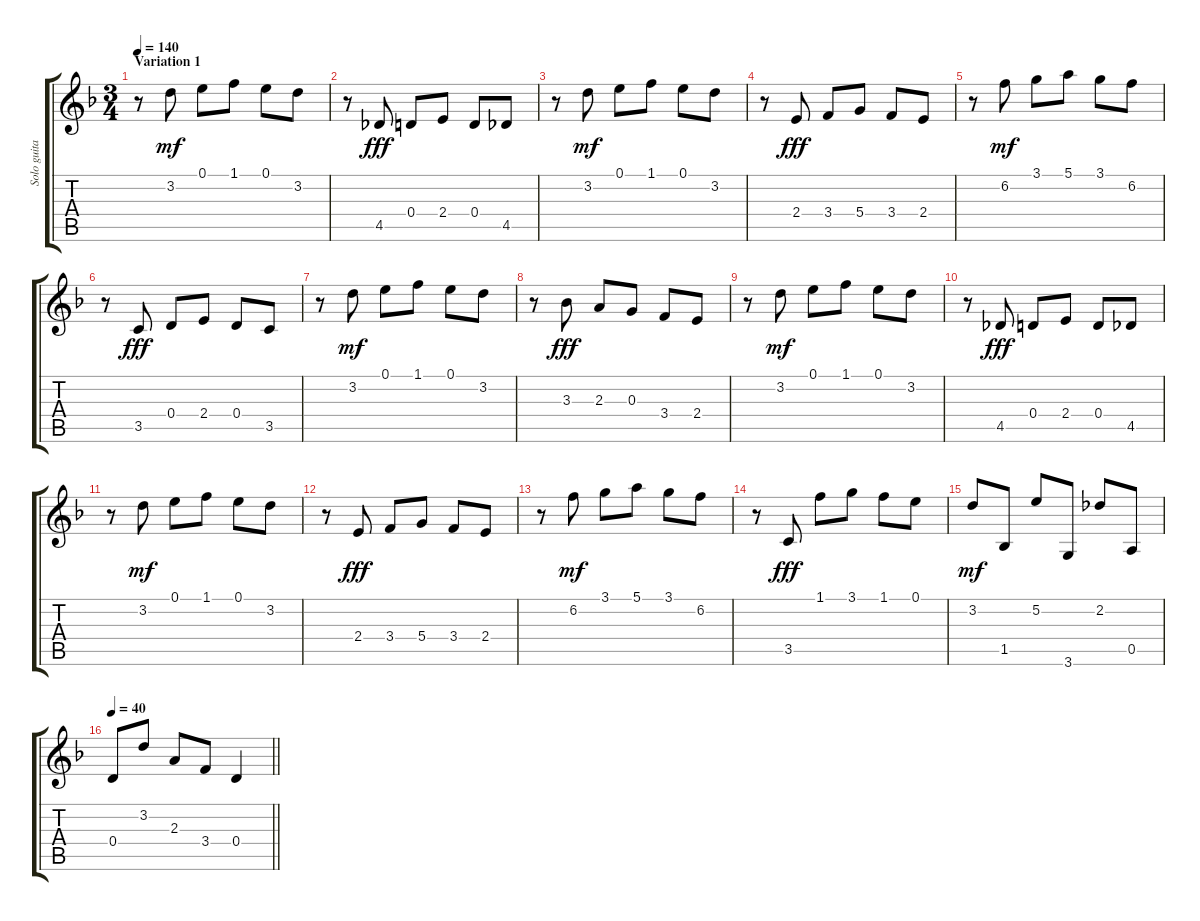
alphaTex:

\track ("Solo guitar" "Solo guita") {instrument acousticguitarnylon}
\staff {score tabs}
\tuning (E4 B3 G3 D3 A2 E2) {hide}
\ts (3 4)
\section ("" "Variation 1")
\tempo 140
\clef g2
\ks dminor
r.8{dy mf} 3.2.8 0.1.8 1.1.8 0.1.8 3.2.8 |
r.8 4.5.8{dy fff} 0.4.8 2.4.8 0.4.8 4.5.8 |
r.8 3.2.8{dy mf} 0.1.8 1.1.8 0.1.8 3.2.8 |
r.8 2.4.8{dy fff} 3.4.8 5.4.8 3.4.8 2.4.8 |
r.8 6.2.8{dy mf} 3.1.8 5.1.8 3.1.8 6.2.8 |
r.8 3.5.8{dy fff} 0.4.8 2.4.8 0.4.8 3.5.8 |
r.8 3.2.8{dy mf} 0.1.8 1.1.8 0.1.8 3.2.8 |
r.8 3.3.8{dy fff} 2.3.8 0.3.8 3.4.8 2.4.8 |
r.8{volume 13} 3.2.8{dy mf} 0.1.8 1.1.8 0.1.8 3.2.8 |
r.8 4.5.8{dy fff} 0.4.8 2.4.8 0.4.8 4.5.8 |
r.8 3.2.8{dy mf} 0.1.8 1.1.8 0.1.8 3.2.8 |
r.8 2.4.8{dy fff} 3.4.8 5.4.8 3.4.8 2.4.8 |
r.8 6.2.8{dy mf} 3.1.8 5.1.8 3.1.8 6.2.8 |
r.8 3.5.8{dy fff} 1.1.8 3.1.8 1.1.8 0.1.8 |
3.2.8{dy mf} 1.5.8 5.2.8 3.6.8 2.2.8 0.5.8 |
\tempo 40
\barLineRight lightlight
0.4.8 3.2.8 2.3.8 3.4.8 0.4.4
